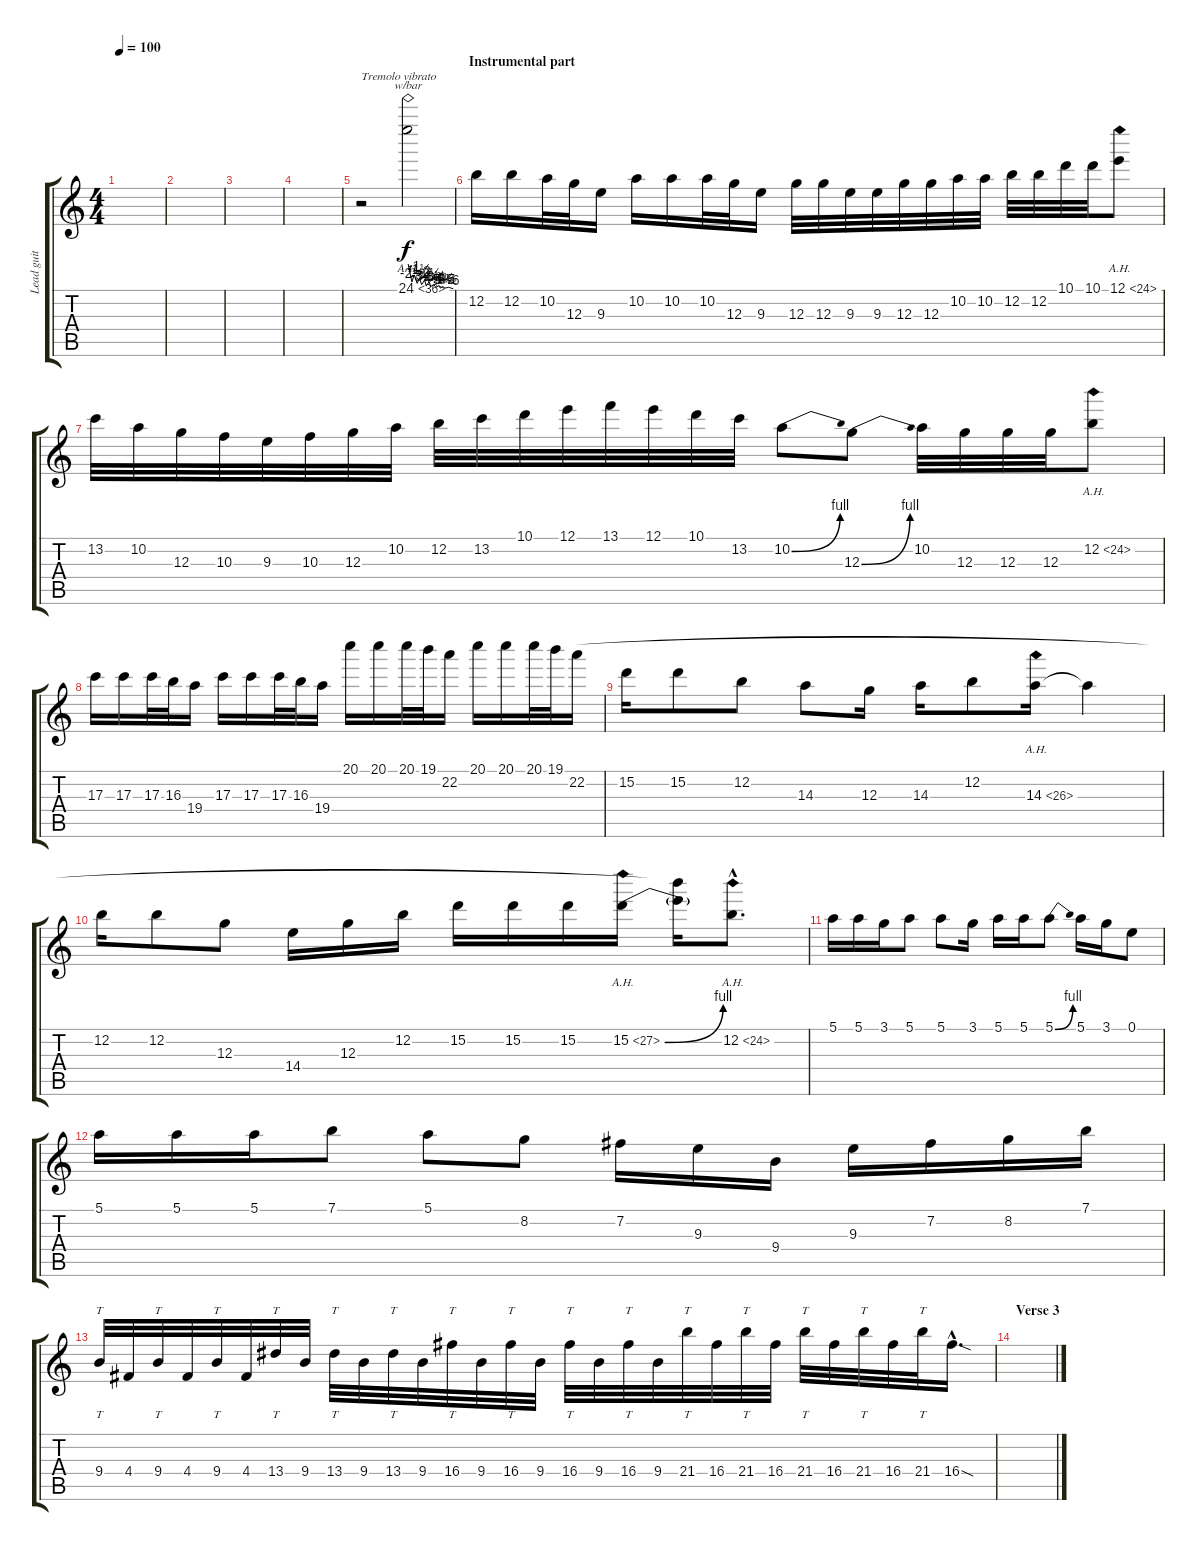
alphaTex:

\track ("Lead guit 2" "Lead guit ") {instrument distortionguitar}
\staff {score tabs}
\tuning (E4 B3 G3 D3 A2 E2) {hide}
\ts (4 4)
\tempo 100
\clef g2
\ks c
|
|
|
|
r.2{txt "Tremolo vibrato"} 24.1{ah 12}.2{tbe (custom default 0 0 5 -10 8 -4 12 -12 15 -6 18 -14 22 -8 24 -16 28 -10 30 -18 34 -14 37 -20 41 -16 43 -22 46 -18 49 -22 54 -20 60 -24)} |
\section ("" "Instrumental part")
12.2.16 12.2.16 10.2.32 12.3.32 9.3.16 10.2.16 10.2.16 10.2.32 12.3.32 9.3.16 12.3.32 12.3.32 9.3.32 9.3.32 12.3.32 12.3.32 10.2.32 10.2.32 12.2.32 12.2.32 10.1.32 10.1.32 12.1{ah 12}.8 |
13.2.32 10.2.32 12.3.32 10.3.32 9.3.32 10.3.32 12.3.32 10.2.32 12.2.32 13.2.32 10.1.32 12.1.32 13.1.32 12.1.32 10.1.32 13.2.32 10.2{be (bend 0 0 60 4)}.8 12.3{be (bend 0 0 60 4)}.8 10.2.32 12.3.32 12.3.32 12.3.32 12.2{ah 12}.8 |
17.3.16 17.3.16 17.3.32 16.3.32 19.4.16 17.3.16 17.3.16 17.3.32 16.3.32 19.4.16 20.1.16 20.1.16 20.1.32 19.1.32 22.2.16 20.1.16 20.1.16 20.1.32 19.1.32 22.2.16 |
15.2.16 15.2.8 12.2.8 14.3.8 12.3.16 14.3.16 12.2.8 14.3{ah 12}.16 14.3{t}.4 |
12.2.16 12.2.8 12.3.8 14.4.16 12.3.16 12.2.16 15.2.16 15.2.16 15.2.16 15.2{be (bend 0 0 60 4) ah 12}.16 (19.1{t} 15.2{t}).16 12.2{ah 12 hac}.8{d} |
5.1.16 5.1.16 3.1.16 5.1.8 5.1.8 3.1.16 5.1.16 5.1.16 5.1{be (bend 0 0 60 4)}.8 5.1.16 3.1.16 0.1.8 |
5.1.16 5.1.16 5.1.16 7.1.8 5.1.8 8.2.8 7.2.16 9.3.16 9.4.16 9.3.16 7.2.16 8.2.16 7.1.16 |
9.4.32{tt} 4.4.32 9.4.32{tt} 4.4.32 9.4.32{tt} 4.4.32 13.4.32{tt} 9.4.32 13.4.32{tt} 9.4.32 13.4.32{tt} 9.4.32 16.4.32{tt} 9.4.32 16.4.32{tt} 9.4.32 16.4.32{tt} 9.4.32 16.4.32{tt} 9.4.32 21.4.32{tt} 16.4.32 21.4.32{tt} 16.4.32 21.4.32{tt} 16.4.32 21.4.32{tt} 16.4.32 21.4.32{tt} 16.4{sod hac}.16{d} |
\section ("" "Verse 3")
